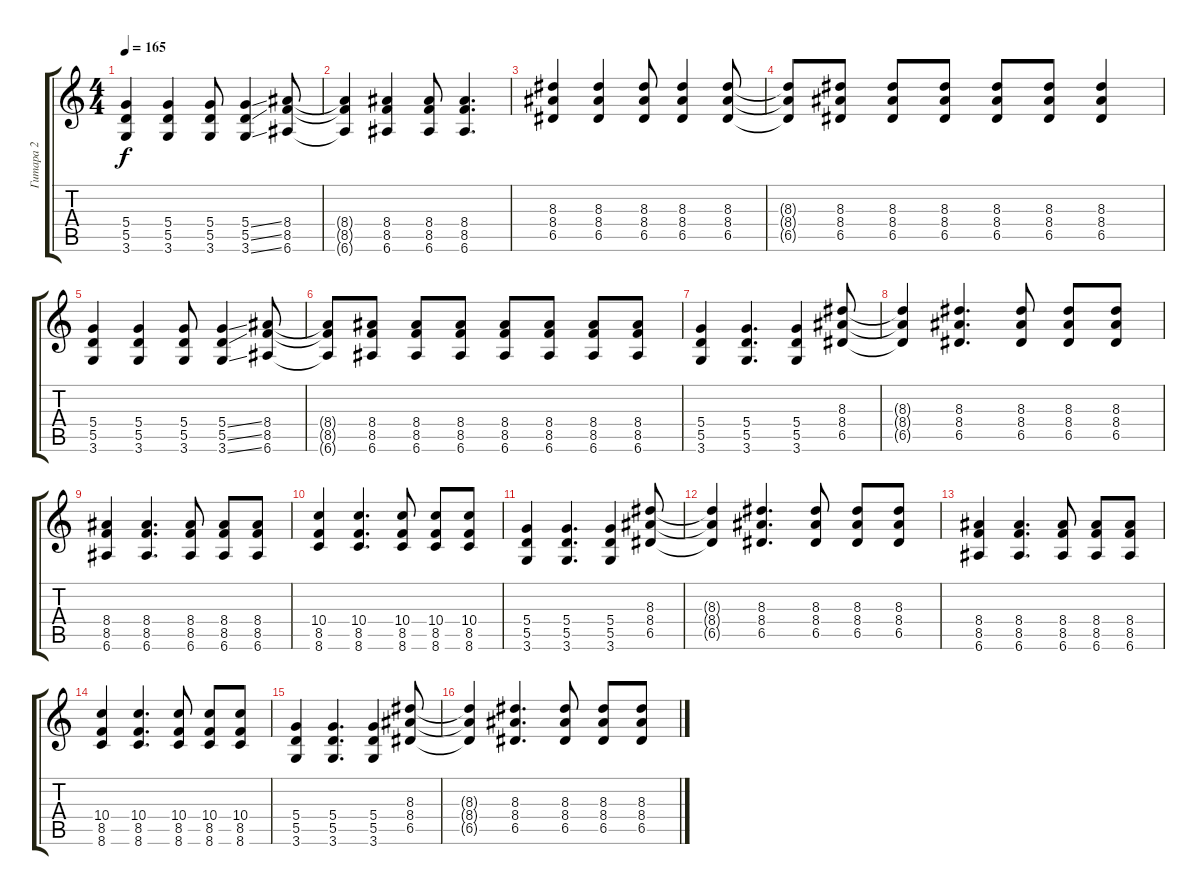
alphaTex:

\track ("Гитара 2" "Гитара 2") {instrument distortionguitar}
\staff {score tabs}
\tuning (E4 B3 G3 D3 A2 E2) {hide}
\ts (4 4)
\tempo 165
\clef g2
\ks c
(5.4 5.5 3.6).4{dy f} (5.4 5.5 3.6).4 (5.4 5.5 3.6).8 (5.4{ss} 5.5{ss} 3.6{ss}).4 (8.4 8.5 6.6).8 |
(8.4{t} 8.5{t} 6.6{t}).4 (8.4 8.5 6.6).4 (8.4 8.5 6.6).8 (8.4 8.5 6.6).4{d} |
(8.3 8.4 6.5).4 (8.3 8.4 6.5).4 (8.3 8.4 6.5).8 (8.3 8.4 6.5).4 (8.3 8.4 6.5).8 |
(8.3{t} 8.4{t} 6.5{t}).8 (8.3 8.4 6.5).8 (8.3 8.4 6.5).8 (8.3 8.4 6.5).8 (8.3 8.4 6.5).8 (8.3 8.4 6.5).8 (8.3 8.4 6.5).4 |
(5.4 5.5 3.6).4 (5.4 5.5 3.6).4 (5.4 5.5 3.6).8 (5.4{ss} 5.5{ss} 3.6{ss}).4 (8.4 8.5 6.6).8 |
(8.4{t} 8.5{t} 6.6{t}).8 (8.4 8.5 6.6).8 (8.4 8.5 6.6).8 (8.4 8.5 6.6).8 (8.4 8.5 6.6).8 (8.4 8.5 6.6).8 (8.4 8.5 6.6).8 (8.4 8.5 6.6).8 |
(5.4 5.5 3.6).4 (5.4 5.5 3.6).4{d} (5.4 5.5 3.6).4 (8.3 8.4 6.5).8 |
(8.3{t} 8.4{t} 6.5{t}).4 (8.3 8.4 6.5).4{d} (8.3 8.4 6.5).8 (8.3 8.4 6.5).8 (8.3 8.4 6.5).8 |
(8.4 8.5 6.6).4 (8.4 8.5 6.6).4{d} (8.4 8.5 6.6).8 (8.4 8.5 6.6).8 (8.4 8.5 6.6).8 |
(10.4 8.5 8.6).4 (10.4 8.5 8.6).4{d} (10.4 8.5 8.6).8 (10.4 8.5 8.6).8 (10.4 8.5 8.6).8 |
(5.4 5.5 3.6).4 (5.4 5.5 3.6).4{d} (5.4 5.5 3.6).4 (8.3 8.4 6.5).8 |
(8.3{t} 8.4{t} 6.5{t}).4 (8.3 8.4 6.5).4{d} (8.3 8.4 6.5).8 (8.3 8.4 6.5).8 (8.3 8.4 6.5).8 |
(8.4 8.5 6.6).4 (8.4 8.5 6.6).4{d} (8.4 8.5 6.6).8 (8.4 8.5 6.6).8 (8.4 8.5 6.6).8 |
(10.4 8.5 8.6).4 (10.4 8.5 8.6).4{d} (10.4 8.5 8.6).8 (10.4 8.5 8.6).8 (10.4 8.5 8.6).8 |
(5.4 5.5 3.6).4 (5.4 5.5 3.6).4{d} (5.4 5.5 3.6).4 (8.3 8.4 6.5).8 |
(8.3{t} 8.4{t} 6.5{t}).4 (8.3 8.4 6.5).4{d} (8.3 8.4 6.5).8 (8.3 8.4 6.5).8 (8.3 8.4 6.5).8
